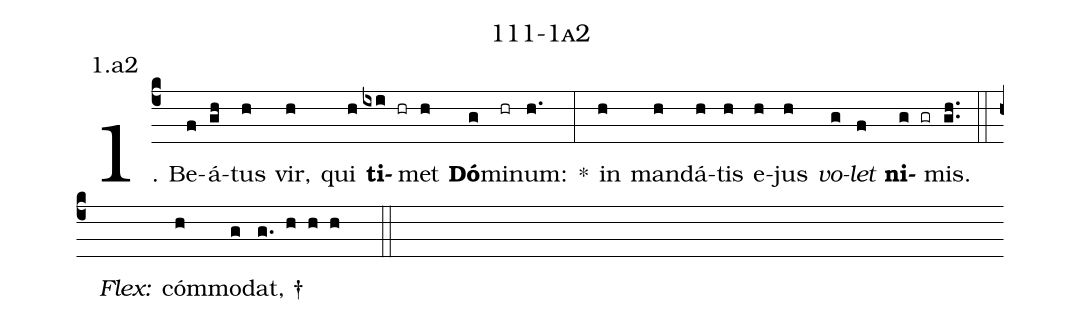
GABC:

name: 111-1a2;
annotation: 1.a2;
%%
(c4)1. Be(f)á(gh)tus(h) vir,(h) qui(h) <b>ti</b>(ixi hr)met(h) <b>Dó</b>(g)mi(hr)num:(h.) *(:) in(h) man(h)dá(h)tis(h) e(h)jus(h) <i>vo</i>(g)<i>let</i>(f) <b>ni</b>(g gr)mis.(gh..) (::)
<i>Flex:</i>()  cóm(h)mo(g)dat, †(g. h h h  ::)
